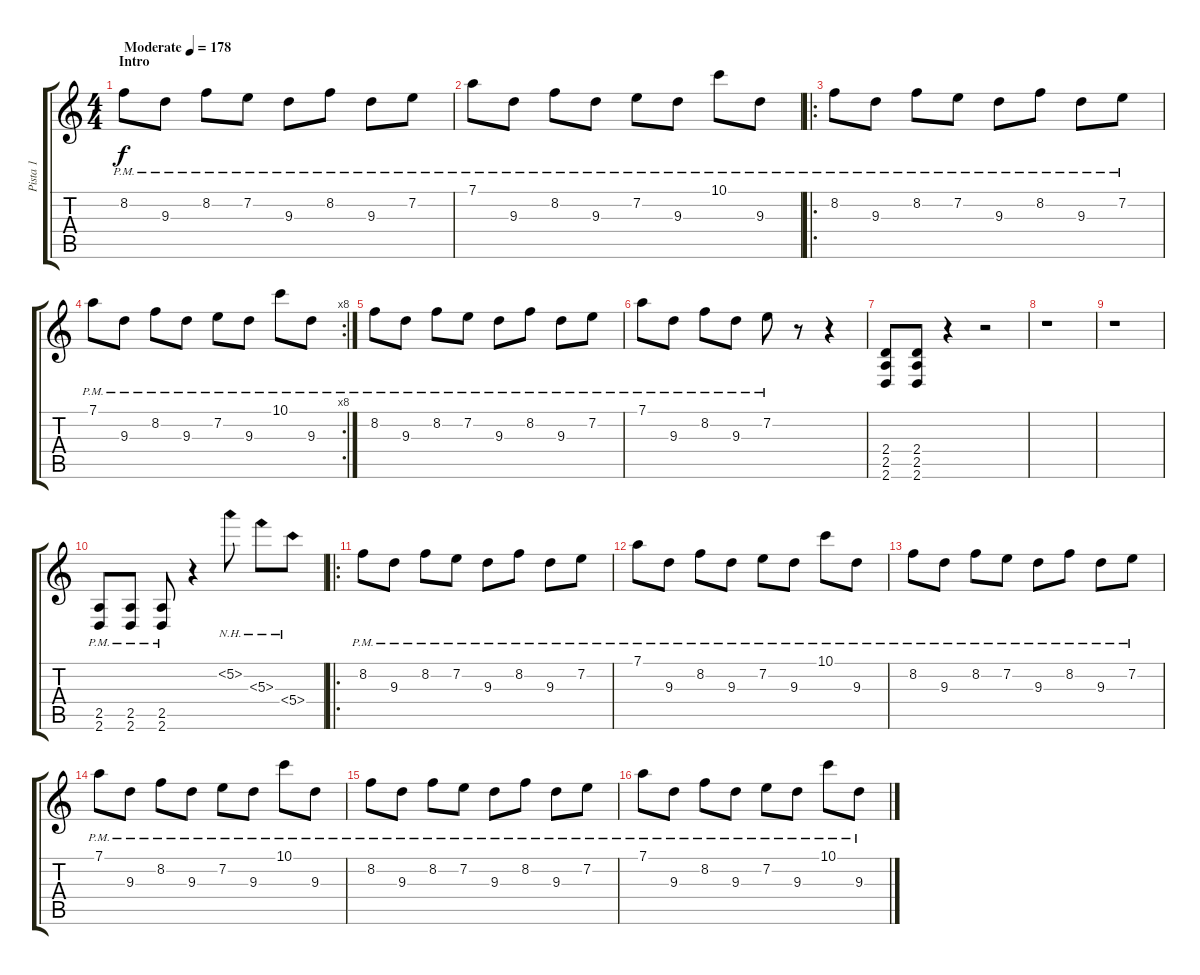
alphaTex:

\track ("Pista 1" "Pista 1") {instrument overdrivenguitar}
\staff {score tabs}
\tuning (D4 A3 F3 C3 G2 C2) {hide}
\ts (4 4)
\section ("" "Intro")
\tempo (178 "Moderate")
\clef g2
\ks c
8.2{pm}.8{dy f instrument overdrivenguitar} 9.3{pm}.8 8.2{pm}.8 7.2{pm}.8 9.3{pm}.8 8.2{pm}.8 9.3{pm}.8 7.2{pm}.8 |
7.1{pm}.8 9.3{pm}.8 8.2{pm}.8 9.3{pm}.8 7.2{pm}.8 9.3{pm}.8 10.1{pm}.8 9.3{pm}.8 |
\ro
8.2{pm}.8 9.3{pm}.8 8.2{pm}.8 7.2{pm}.8 9.3{pm}.8 8.2{pm}.8 9.3{pm}.8 7.2{pm}.8 |
\rc 8
7.1{pm}.8 9.3{pm}.8 8.2{pm}.8 9.3{pm}.8 7.2{pm}.8 9.3{pm}.8 10.1{pm}.8 9.3{pm}.8 |
8.2{pm}.8 9.3{pm}.8 8.2{pm}.8 7.2{pm}.8 9.3{pm}.8 8.2{pm}.8 9.3{pm}.8 7.2{pm}.8 |
7.1{pm}.8 9.3{pm}.8 8.2{pm}.8 9.3{pm}.8 7.2{pm}.8 r.8 r.4 |
(2.4 2.5 2.6).8 (2.4 2.5 2.6).8 r.4 r.2 |
r.1 |
r.1 |
(2.5{pm} 2.6{pm}).8 (2.5{pm} 2.6{pm}).8 (2.5{pm} 2.6{pm}).8 r.4 5.2{nh}.8 5.3{nh}.8 5.4{nh}.8 |
\ro
8.2{pm}.8 9.3{pm}.8 8.2{pm}.8 7.2{pm}.8 9.3{pm}.8 8.2{pm}.8 9.3{pm}.8 7.2{pm}.8 |
7.1{pm}.8 9.3{pm}.8 8.2{pm}.8 9.3{pm}.8 7.2{pm}.8 9.3{pm}.8 10.1{pm}.8 9.3{pm}.8 |
8.2{pm}.8 9.3{pm}.8 8.2{pm}.8 7.2{pm}.8 9.3{pm}.8 8.2{pm}.8 9.3{pm}.8 7.2{pm}.8 |
7.1{pm}.8 9.3{pm}.8 8.2{pm}.8 9.3{pm}.8 7.2{pm}.8 9.3{pm}.8 10.1{pm}.8 9.3{pm}.8 |
8.2{pm}.8 9.3{pm}.8 8.2{pm}.8 7.2{pm}.8 9.3{pm}.8 8.2{pm}.8 9.3{pm}.8 7.2{pm}.8 |
7.1{pm}.8 9.3{pm}.8 8.2{pm}.8 9.3{pm}.8 7.2{pm}.8 9.3{pm}.8 10.1{pm}.8 9.3{pm}.8
